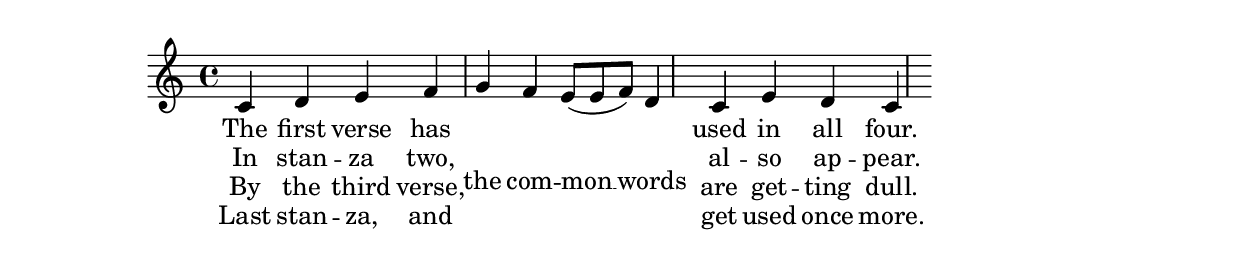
%% Do not edit this file; it is automatically
%% generated from LSR http://lsr.dsi.unimi.it
%% This file is in the public domain.
\version "2.13.4"

\header {
  lsrtags = "vocal-music"

  texidoc = "
In a vocal piece where there are several (two,four or more) lines of
lyrics, and common lyrics for all voices at some point, these common
lyrics may be vertically centered regardingly, as shown in the
following example:

"
  doctitle = "Vertically centered common lyrics"
} % begin verbatim

\include "english.ly"
leftbrace = \markup { \override #'(font-encoding . fetaBraces) \lookup #"brace240" }
rightbrace = \markup { \rotate #180 \leftbrace }

dropLyrics =
{
    \override LyricText #'extra-offset = #'(0 . -5)
    \override LyricHyphen #'extra-offset = #'(0 . -5)
    \override LyricExtender #'extra-offset = #'(0 . -5)
}

raiseLyrics =
{
    \revert LyricText #'extra-offset
    \revert LyricHyphen #'extra-offset
    \revert LyricExtender #'extra-offset
}

skipFour = \repeat unfold 4 { \skip 8 }

lyricsA = \lyricmode { The first verse has \dropLyrics the com -- mon
__ words \raiseLyrics used in all four. }
lyricsB = \lyricmode { In stan -- za two, \skipFour al -- so ap -- pear. }
lyricsC = \lyricmode { By the third verse, \skipFour are get -- ting dull. }
lyricsD = \lyricmode { Last stan -- za, and \skipFour get used once more. }

melody = \relative c' { c4 d e f g f e8( e f) d4 c e d c }

\score
{
        <<
                \new Voice = m \melody
                \new Lyrics \lyricsto m \lyricsA
                \new Lyrics \lyricsto m \lyricsB
                \new Lyrics \lyricsto m \lyricsC
                \new Lyrics \lyricsto m \lyricsD
        >>
}

